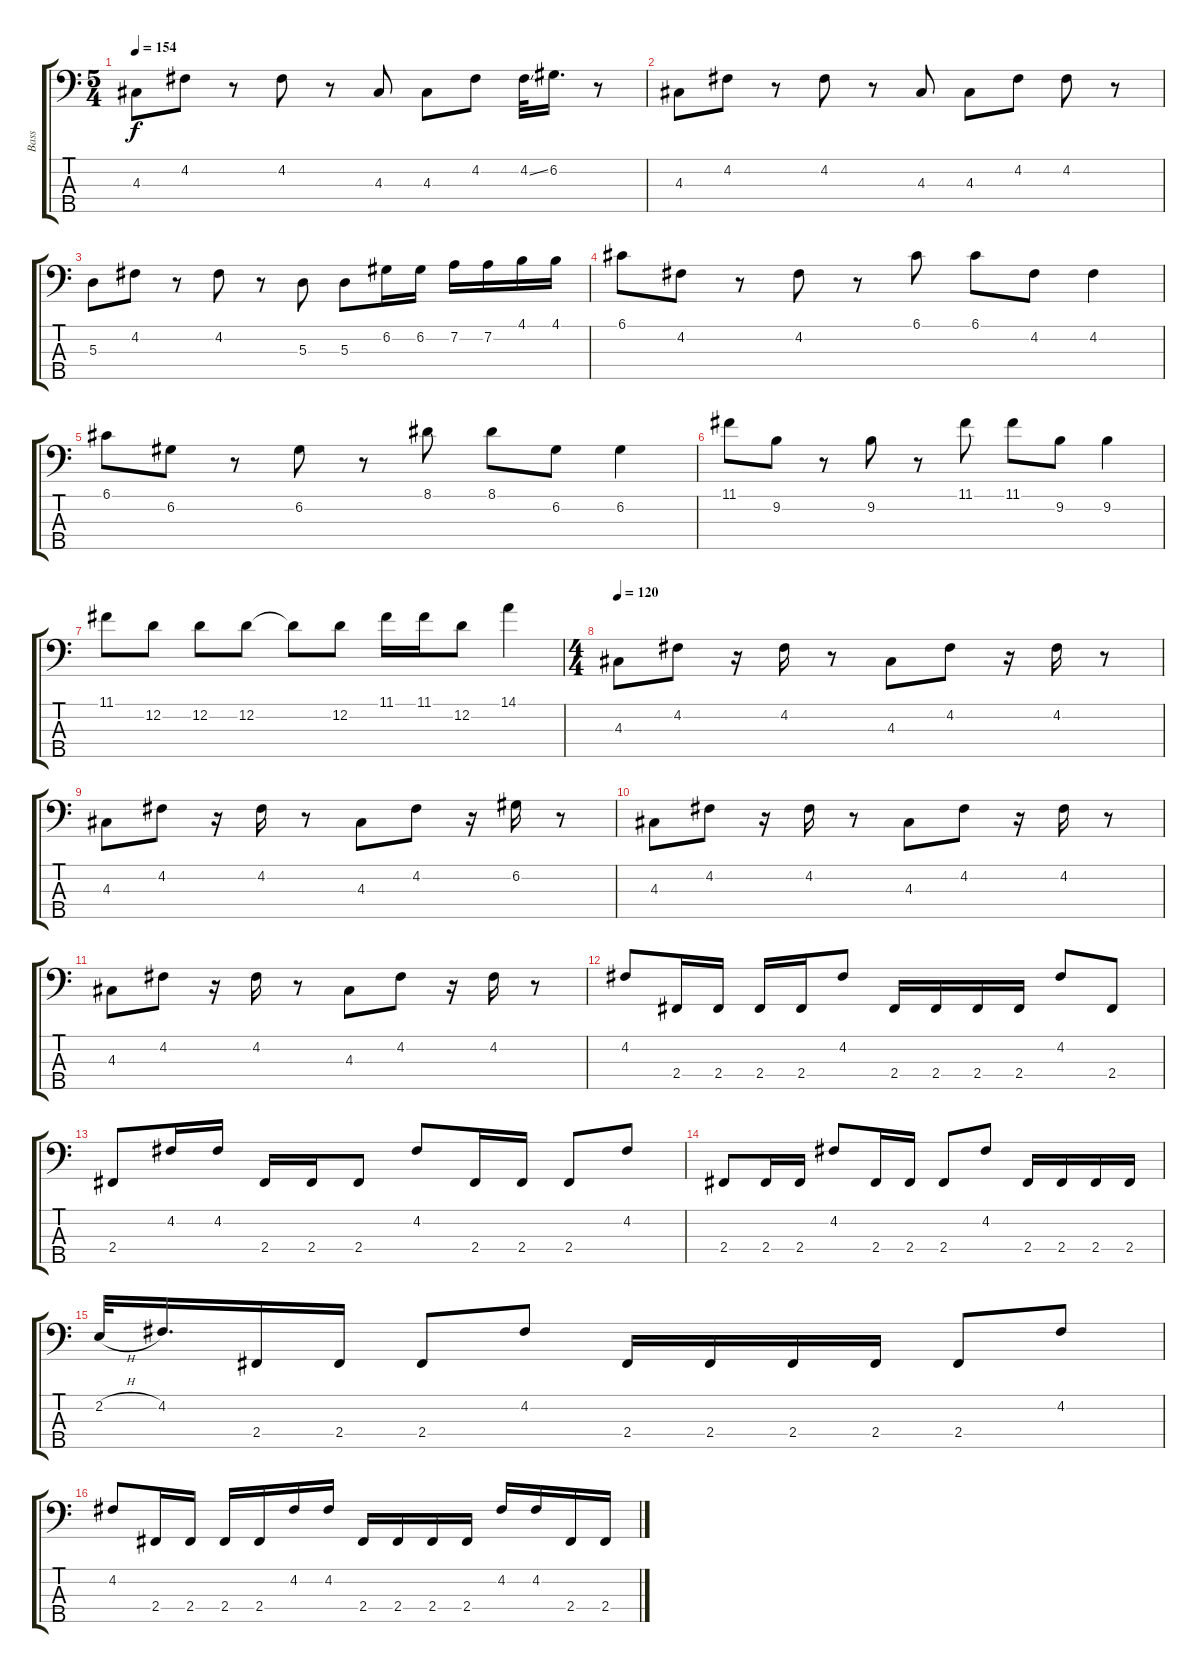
\track ("Bass" "Bass") {instrument electricbassfinger}
\staff {score tabs}
\tuning (G2 D2 A1 E1 B0) {hide}
\ts (5 4)
\tempo 154
\clef f4
\ks c
4.3.8{dy f} 4.2.8 r.8 4.2.8 r.8 4.3.8 4.3.8 4.2.8 4.2{ss}.32 6.2.16{d} r.8 |
4.3.8 4.2.8 r.8 4.2.8 r.8 4.3.8 4.3.8 4.2.8 4.2.8 r.8 |
5.3.8 4.2.8 r.8 4.2.8 r.8 5.3.8 5.3.8 6.2.16 6.2.16 7.2.16 7.2.16 4.1.16 4.1.16 |
6.1.8 4.2.8 r.8 4.2.8 r.8 6.1.8 6.1.8 4.2.8 4.2.4 |
6.1.8 6.2.8 r.8 6.2.8 r.8 8.1.8 8.1.8 6.2.8 6.2.4 |
11.1.8 9.2.8 r.8 9.2.8 r.8 11.1.8 11.1.8 9.2.8 9.2.4 |
11.1.8 12.2.8 12.2.8 12.2.8 12.2{t}.8 12.2.8 11.1.16 11.1.16 12.2.8 14.1.4 |
\ts (4 4)
\tempo 120
4.3.8 4.2.8 r.16 4.2.16 r.8 4.3.8 4.2.8 r.16 4.2.16 r.8 |
4.3.8 4.2.8 r.16 4.2.16 r.8 4.3.8 4.2.8 r.16 6.2.16 r.8 |
4.3.8 4.2.8 r.16 4.2.16 r.8 4.3.8 4.2.8 r.16 4.2.16 r.8 |
4.3.8 4.2.8 r.16 4.2.16 r.8 4.3.8 4.2.8 r.16 4.2.16 r.8 |
4.2.8 2.4.16 2.4.16 2.4.16 2.4.16 4.2.8 2.4.16 2.4.16 2.4.16 2.4.16 4.2.8 2.4.8 |
2.4.8 4.2.16 4.2.16 2.4.16 2.4.16 2.4.8 4.2.8 2.4.16 2.4.16 2.4.8 4.2.8 |
2.4.8 2.4.16 2.4.16 4.2.8 2.4.16 2.4.16 2.4.8 4.2.8 2.4.16 2.4.16 2.4.16 2.4.16 |
2.2{h}.32 4.2.16{d} 2.4.16 2.4.16 2.4.8 4.2.8 2.4.16 2.4.16 2.4.16 2.4.16 2.4.8 4.2.8 |
4.2.8 2.4.16 2.4.16 2.4.16 2.4.16 4.2.16 4.2.16 2.4.16 2.4.16 2.4.16 2.4.16 4.2.16 4.2.16 2.4.16 2.4.16
